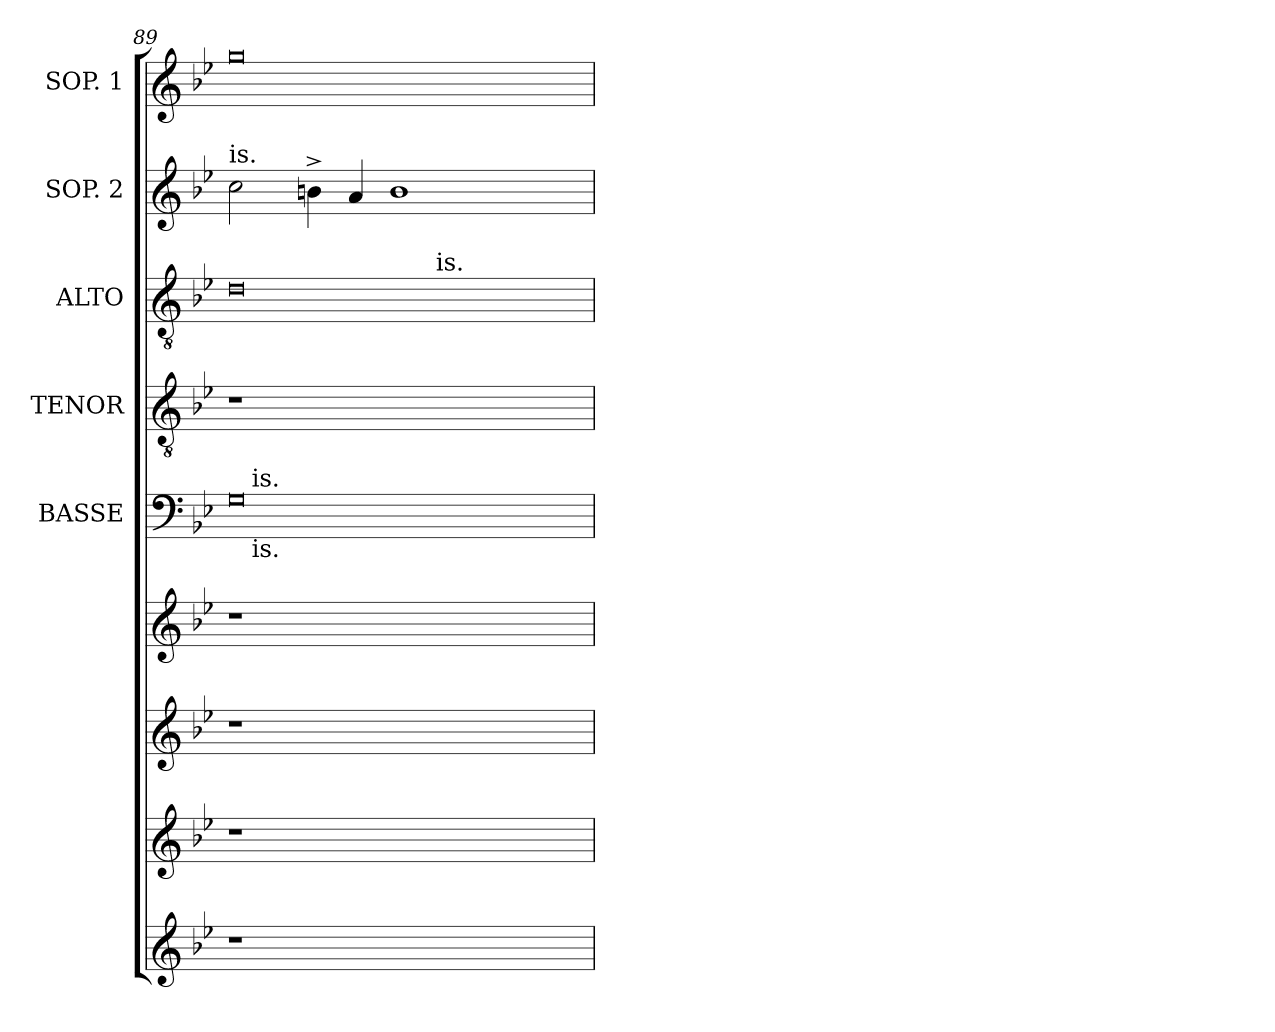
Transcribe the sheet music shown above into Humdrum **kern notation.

**kern	**kern	**kern	**kern	**kern	**text	**kern	**kern	**kern	**kern
*part9	*part8	*part7	*part6	*part5	*part5	*part4	*part3	*part2	*part1
*staff9	*staff8	*staff7	*staff6	*staff5	*staff5	*staff4	*staff3	*staff2	*staff1
*	*	*	*	*I"BASSE	*	*I"TENOR	*I"ALTO	*I"SOP. 2	*I"SOP. 1
*	*	*	*	*I'BAS.	*	*I'TEN.	*I'ALT.	*I'SOP. 2	*I'SOP. 1
*clefG2	*clefG2	*clefG2	*clefG2	*clefF4	*	*clefGv2	*clefGv2	*clefG2	*clefG2
*k[b-e-]	*k[b-e-]	*k[b-e-]	*k[b-e-]	*k[b-e-]	*	*k[b-e-]	*k[b-e-]	*k[b-e-]	*k[b-e-]
*B-:	*B-:	*B-:	*B-:	*B-:	*	*B-:	*B-:	*B-:	*B-:
=89	=89	=89	=89	=89	=89	=89	=89	=89	=89
!	!	!	!	!	!	!	!	!LO:TX:a:t=is.	!
*	*	*	*	*^	*	*	*^	*	*
1r	1r	1r	1r	0G	16.ryy	.	1r	0d	1ryy	2cc\	0gg
!	!	!	!	!	!LO:TX:b:t=is.	!	!	!	!	!	!
!	!	!	!	!	!LO:TX:a:t=is.	!	!	!	!	!	!
.	.	.	.	.	1ryy	.	.	.	.	.	.
.	.	.	.	.	.	.	.	.	.	4bn^>\	.
.	.	.	.	.	.	.	.	.	.	4a/	.
1ryy	1ryy	1ryy	1ryy	.	.	.	1ryy	.	8ryy	1b	.
.	.	.	.	.	2ryy	.	.	.	.	.	.
.	.	.	.	.	.	.	.	.	32ryy	.	.
!	!	!	!	!	!	!	!	!	!LO:TX:a:t=is.	!	!
.	.	.	.	.	.	.	.	.	2ryy	.	.
.	.	.	.	.	4ryy	.	.	.	.	.	.
.	.	.	.	.	.	.	.	.	4ryy	.	.
.	.	.	.	.	8ryy	.	.	.	.	.	.
.	.	.	.	.	.	.	.	.	16.ryy	.	.
.	.	.	.	.	32ryy	.	.	.	.	.	.
*	*	*	*	*v	*v	*	*	*v	*v	*	*
=	=	=	=	=	=	=	=	=	=
*-	*-	*-	*-	*-	*-	*-	*-	*-	*-
